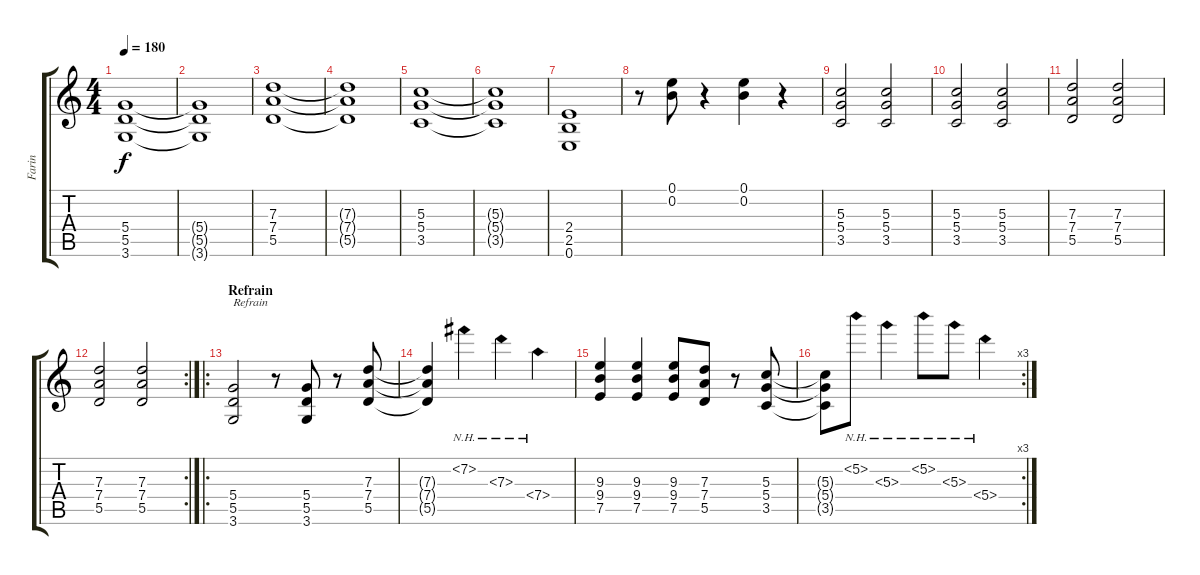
\track ("Farin" "Farin") {instrument overdrivenguitar}
\staff {score tabs}
\tuning (E4 B3 G3 D3 A2 E2) {hide}
\ts (4 4)
\tempo 180
\clef g2
\ks c
(5.4 5.5 3.6).1{dy f} |
(5.4{t} 5.5{t} 3.6{t}).1 |
(7.3 7.4 5.5).1 |
(7.3{t} 7.4{t} 5.5{t}).1 |
(5.3 5.4 3.5).1 |
(5.3{t} 5.4{t} 3.5{t}).1 |
(2.4 2.5 0.6).1 |
r.8 (0.1 0.2).8 r.4 (0.1 0.2).4 r.4 |
(5.3 5.4 3.5).2 (5.3 5.4 3.5).2 |
(5.3 5.4 3.5).2 (5.3 5.4 3.5).2 |
(7.3 7.4 5.5).2 (7.3 7.4 5.5).2 |
\rc 2
(7.3 7.4 5.5).2 (7.3 7.4 5.5).2 |
\ro
\section ("" "Refrain")
(5.4 5.5 3.6).2{txt "Refrain"} r.8 (5.4 5.5 3.6).8 r.8 (7.3 7.4 5.5).8 |
(7.3{t} 7.4{t} 5.5{t}).4 7.2{nh}.4 7.3{nh}.4 7.4{nh}.4 |
(9.3 9.4 7.5).4 (9.3 9.4 7.5).4 (9.3 9.4 7.5).8 (7.3 7.4 5.5).8 r.8 (5.3 5.4 3.5).8 |
\rc 3
(5.3{t} 5.4{t} 3.5{t}).8 5.2{nh}.8 5.3{nh}.4 5.2{nh}.8 5.3{nh}.8 5.4{nh}.4
